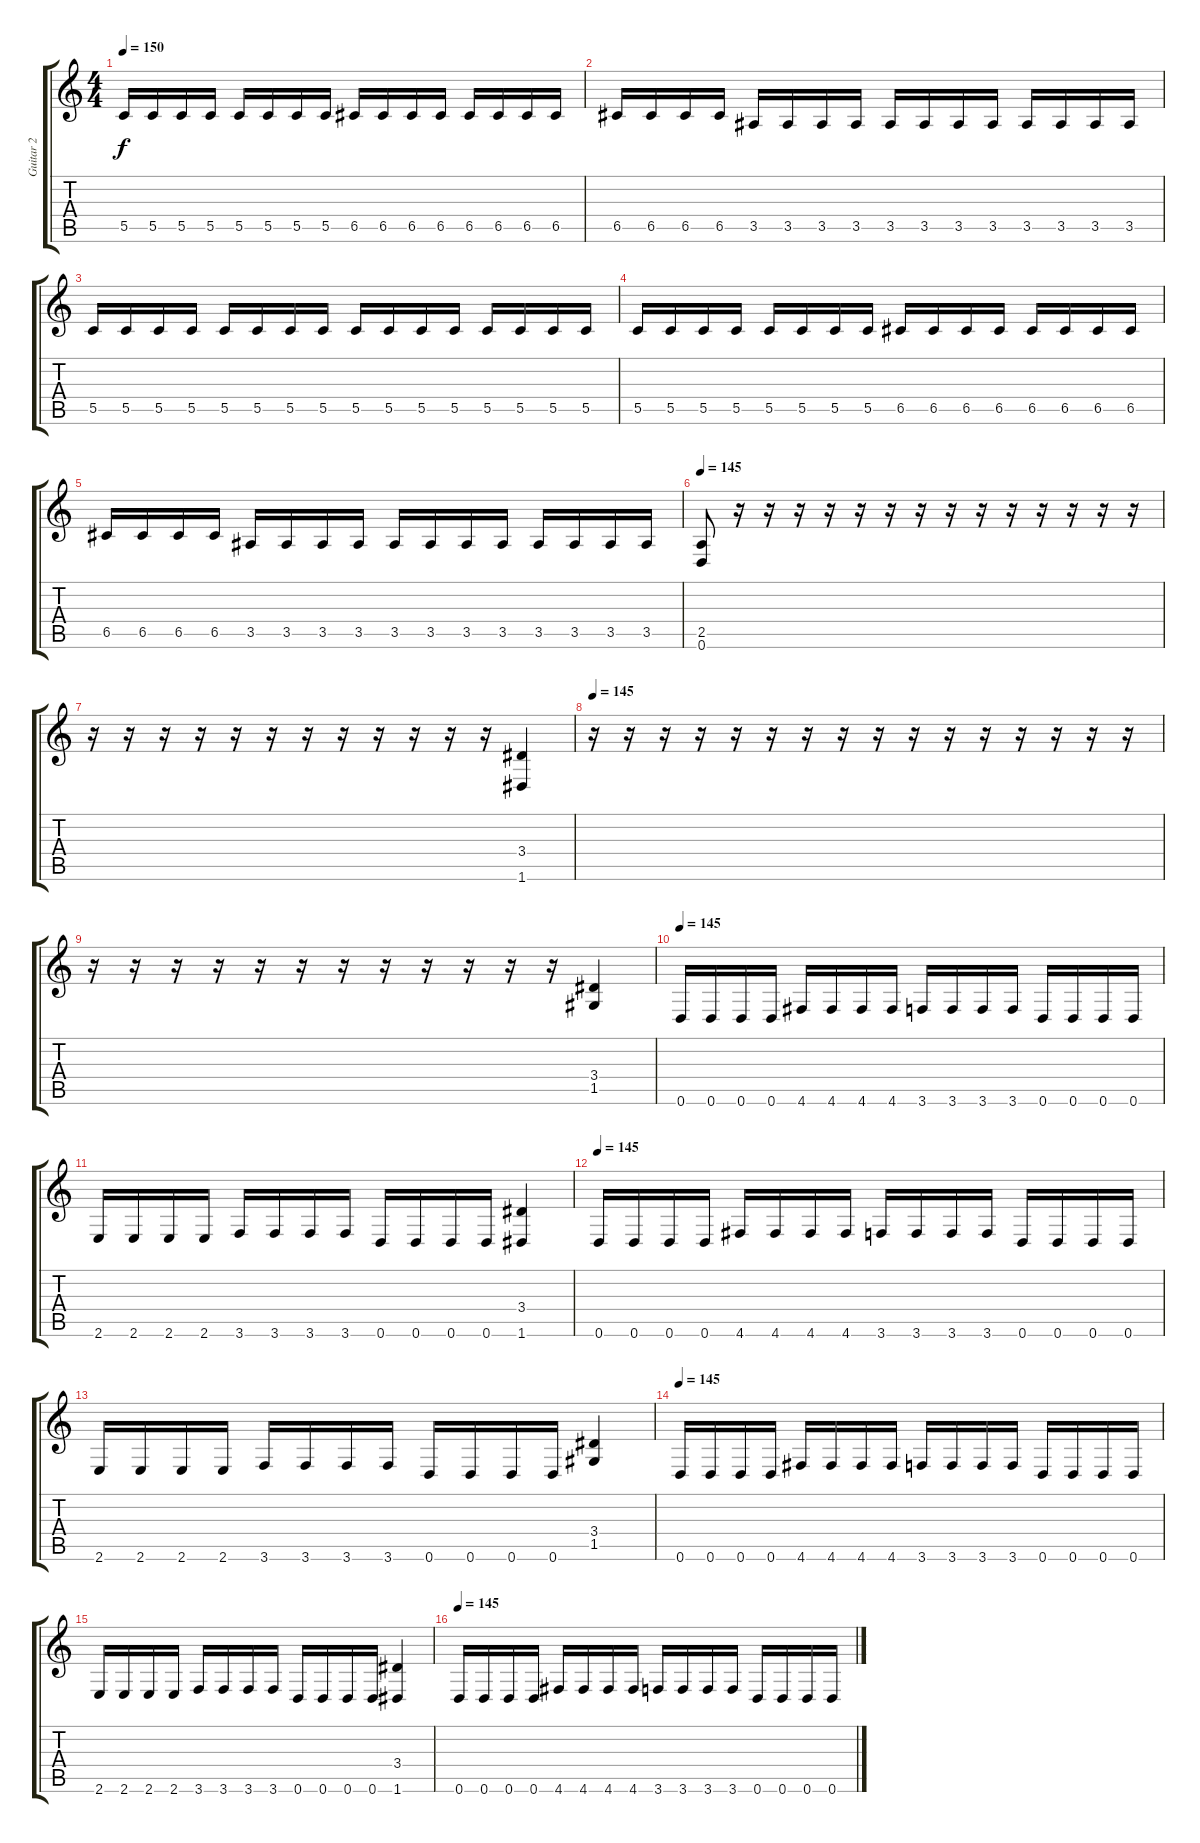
\track ("Guitar 2" "Guitar 2") {instrument distortionguitar}
\staff {score tabs}
\tuning (D4 A3 F3 C3 G2 D2) {hide}
\ts (4 4)
\tempo 150
\clef g2
\ks c
5.5.16{dy f} 5.5.16 5.5.16 5.5.16 5.5.16 5.5.16 5.5.16 5.5.16 6.5.16 6.5.16 6.5.16 6.5.16 6.5.16 6.5.16 6.5.16 6.5.16 |
6.5.16 6.5.16 6.5.16 6.5.16 3.5.16 3.5.16 3.5.16 3.5.16 3.5.16 3.5.16 3.5.16 3.5.16 3.5.16 3.5.16 3.5.16 3.5.16 |
5.5.16 5.5.16 5.5.16 5.5.16 5.5.16 5.5.16 5.5.16 5.5.16 5.5.16 5.5.16 5.5.16 5.5.16 5.5.16 5.5.16 5.5.16 5.5.16 |
5.5.16 5.5.16 5.5.16 5.5.16 5.5.16 5.5.16 5.5.16 5.5.16 6.5.16 6.5.16 6.5.16 6.5.16 6.5.16 6.5.16 6.5.16 6.5.16 |
6.5.16 6.5.16 6.5.16 6.5.16 3.5.16 3.5.16 3.5.16 3.5.16 3.5.16 3.5.16 3.5.16 3.5.16 3.5.16 3.5.16 3.5.16 3.5.16 |
\tempo 145
(2.5 0.6).8 r.16 r.16 r.16 r.16 r.16 r.16 r.16 r.16 r.16 r.16 r.16 r.16 r.16 r.16 |
r.16 r.16 r.16 r.16 r.16 r.16 r.16 r.16 r.16 r.16 r.16 r.16 (3.4 1.6).4 |
\tempo 145
r.16 r.16 r.16 r.16 r.16 r.16 r.16 r.16 r.16 r.16 r.16 r.16 r.16 r.16 r.16 r.16 |
r.16 r.16 r.16 r.16 r.16 r.16 r.16 r.16 r.16 r.16 r.16 r.16 (3.4 1.5).4 |
\tempo 145
0.6.16 0.6.16 0.6.16 0.6.16 4.6.16 4.6.16 4.6.16 4.6.16 3.6.16 3.6.16 3.6.16 3.6.16 0.6.16 0.6.16 0.6.16 0.6.16 |
2.6.16 2.6.16 2.6.16 2.6.16 3.6.16 3.6.16 3.6.16 3.6.16 0.6.16 0.6.16 0.6.16 0.6.16 (3.4 1.6).4 |
\tempo 145
0.6.16 0.6.16 0.6.16 0.6.16 4.6.16 4.6.16 4.6.16 4.6.16 3.6.16 3.6.16 3.6.16 3.6.16 0.6.16 0.6.16 0.6.16 0.6.16 |
2.6.16 2.6.16 2.6.16 2.6.16 3.6.16 3.6.16 3.6.16 3.6.16 0.6.16 0.6.16 0.6.16 0.6.16 (3.4 1.5).4 |
\tempo 145
0.6.16 0.6.16 0.6.16 0.6.16 4.6.16 4.6.16 4.6.16 4.6.16 3.6.16 3.6.16 3.6.16 3.6.16 0.6.16 0.6.16 0.6.16 0.6.16 |
2.6.16 2.6.16 2.6.16 2.6.16 3.6.16 3.6.16 3.6.16 3.6.16 0.6.16 0.6.16 0.6.16 0.6.16 (3.4 1.6).4 |
\tempo 145
0.6.16 0.6.16 0.6.16 0.6.16 4.6.16 4.6.16 4.6.16 4.6.16 3.6.16 3.6.16 3.6.16 3.6.16 0.6.16 0.6.16 0.6.16 0.6.16
